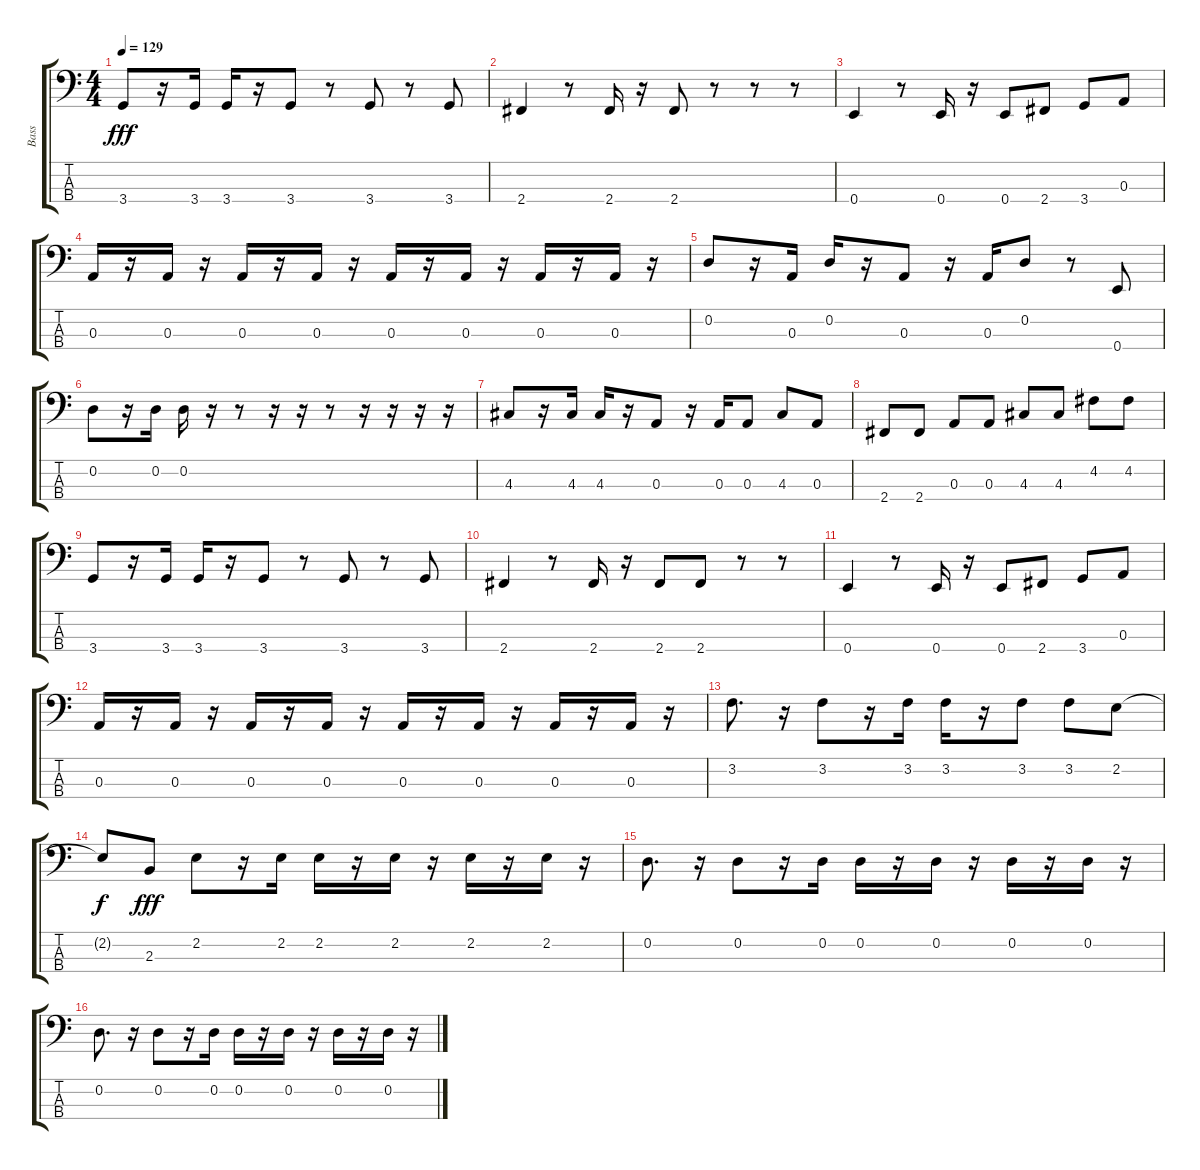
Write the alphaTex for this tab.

\track ("Bass" "Bass") {instrument electricbassfinger}
\staff {score tabs}
\tuning (G2 D2 A1 E1) {hide}
\ts (4 4)
\tempo 129
\clef f4
\ks c
3.4.8{dy fff} r.16 3.4.16 3.4.16 r.16 3.4.8 r.8 3.4.8 r.8 3.4.8 |
2.4.4 r.8 2.4.16 r.16 2.4.8 r.8 r.8 r.8 |
0.4.4 r.8 0.4.16 r.16 0.4.8 2.4.8 3.4.8 0.3.8 |
0.3.16 r.16 0.3.16 r.16 0.3.16 r.16 0.3.16 r.16 0.3.16 r.16 0.3.16 r.16 0.3.16 r.16 0.3.16 r.16 |
0.2.8 r.16 0.3.16 0.2.16 r.16 0.3.8 r.16 0.3.16 0.2.8 r.8 0.4.8 |
0.2.8 r.16 0.2.16 0.2.16 r.16 r.8 r.16 r.16 r.8 r.16 r.16 r.16 r.16 |
4.3.8 r.16 4.3.16 4.3.16 r.16 0.3.8 r.16 0.3.16 0.3.8 4.3.8 0.3.8 |
2.4.8 2.4.8 0.3.8 0.3.8 4.3.8 4.3.8 4.2.8 4.2.8 |
3.4.8 r.16 3.4.16 3.4.16 r.16 3.4.8 r.8 3.4.8 r.8 3.4.8 |
2.4.4 r.8 2.4.16 r.16 2.4.8 2.4.8 r.8 r.8 |
0.4.4 r.8 0.4.16 r.16 0.4.8 2.4.8 3.4.8 0.3.8 |
0.3.16 r.16 0.3.16 r.16 0.3.16 r.16 0.3.16 r.16 0.3.16 r.16 0.3.16 r.16 0.3.16 r.16 0.3.16 r.16 |
3.2.8{d} r.16 3.2.8 r.16 3.2.16 3.2.16 r.16 3.2.8 3.2.8 2.2.8 |
2.2{t}.8{dy f} 2.3.8{dy fff} 2.2.8 r.16 2.2.16 2.2.16 r.16 2.2.16 r.16 2.2.16 r.16 2.2.16 r.16 |
0.2.8{d} r.16 0.2.8 r.16 0.2.16 0.2.16 r.16 0.2.16 r.16 0.2.16 r.16 0.2.16 r.16 |
0.2.8{d} r.16 0.2.8 r.16 0.2.16 0.2.16 r.16 0.2.16 r.16 0.2.16 r.16 0.2.16 r.16
